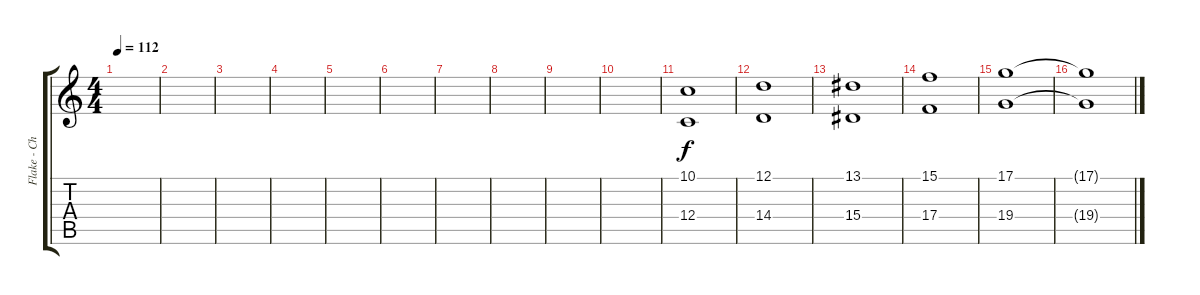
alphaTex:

\track ("Flake - Choir" "Flake - Ch") {instrument pad7halo}
\staff {score tabs}
\tuning (D4 A3 F3 C3 G2 C2) {hide}
\ts (4 4)
\tempo 112
\clef g2
\ks c
|
|
|
|
|
|
|
|
|
|
(10.1 12.4).1{volume 13 instrument pad2warm} |
(12.1 14.4).1 |
(13.1 15.4).1 |
(15.1 17.4).1 |
(17.1 19.4).1 |
(17.1{t} 19.4{t}).1
